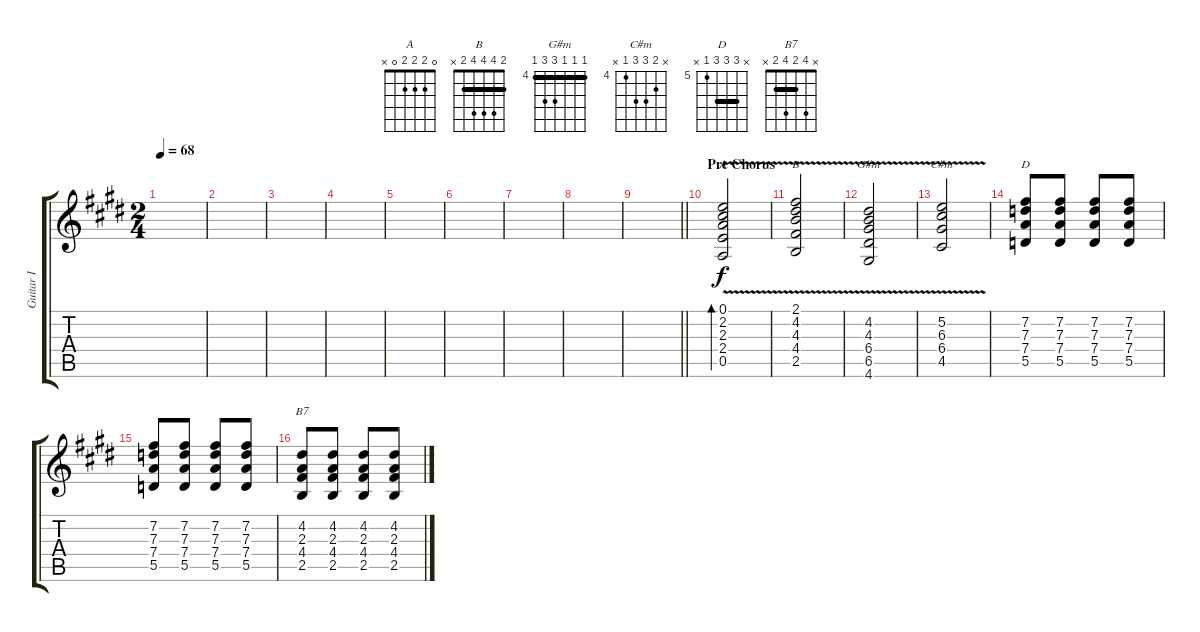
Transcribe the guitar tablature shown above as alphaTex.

\track ("Guitar I" "Guitar I") {instrument overdrivenguitar}
\staff {score tabs}
\tuning (E4 B3 G3 D3 A2 E2) {hide}
\chord ("A" 0 2 2 2 0 x)
\chord ("B" 2 4 4 4 2 x) {barre 2}
\chord ("G#m" 4 4 4 6 6 4) {firstfret 4 barre 4}
\chord ("C#m" x 5 6 6 4 x) {firstfret 4}
\chord ("D" x 7 7 7 5 x) {firstfret 5 barre 7}
\chord ("B7" x 4 2 4 2 x) {barre 2}
\ts (2 4)
\tempo 68
\clef g2
\ks e
|
|
|
|
|
|
|
|
\barLineRight lightlight
|
\section ("" "Pre Chorus")
(0.1 2.2 2.3{v} 2.4 0.5).2{bd 60 ch "A"} |
(2.1 4.2 4.3{v} 4.4 2.5).2{ch "B"} |
(4.2 4.3{v} 6.4 6.5 4.6).2{ch "G#m"} |
(5.2 6.3{v} 6.4 4.5).2{ch "C#m"} |
(7.2 7.3 7.4 5.5).8{ch "D" dy f} (7.2 7.3 7.4 5.5).8 (7.2 7.3 7.4 5.5).8 (7.2 7.3 7.4 5.5).8 |
(7.2 7.3 7.4 5.5).8 (7.2 7.3 7.4 5.5).8 (7.2 7.3 7.4 5.5).8 (7.2 7.3 7.4 5.5).8 |
(4.2 2.3 4.4 2.5).8{ch "B7"} (4.2 2.3 4.4 2.5).8 (4.2 2.3 4.4 2.5).8 (4.2 2.3 4.4 2.5).8
